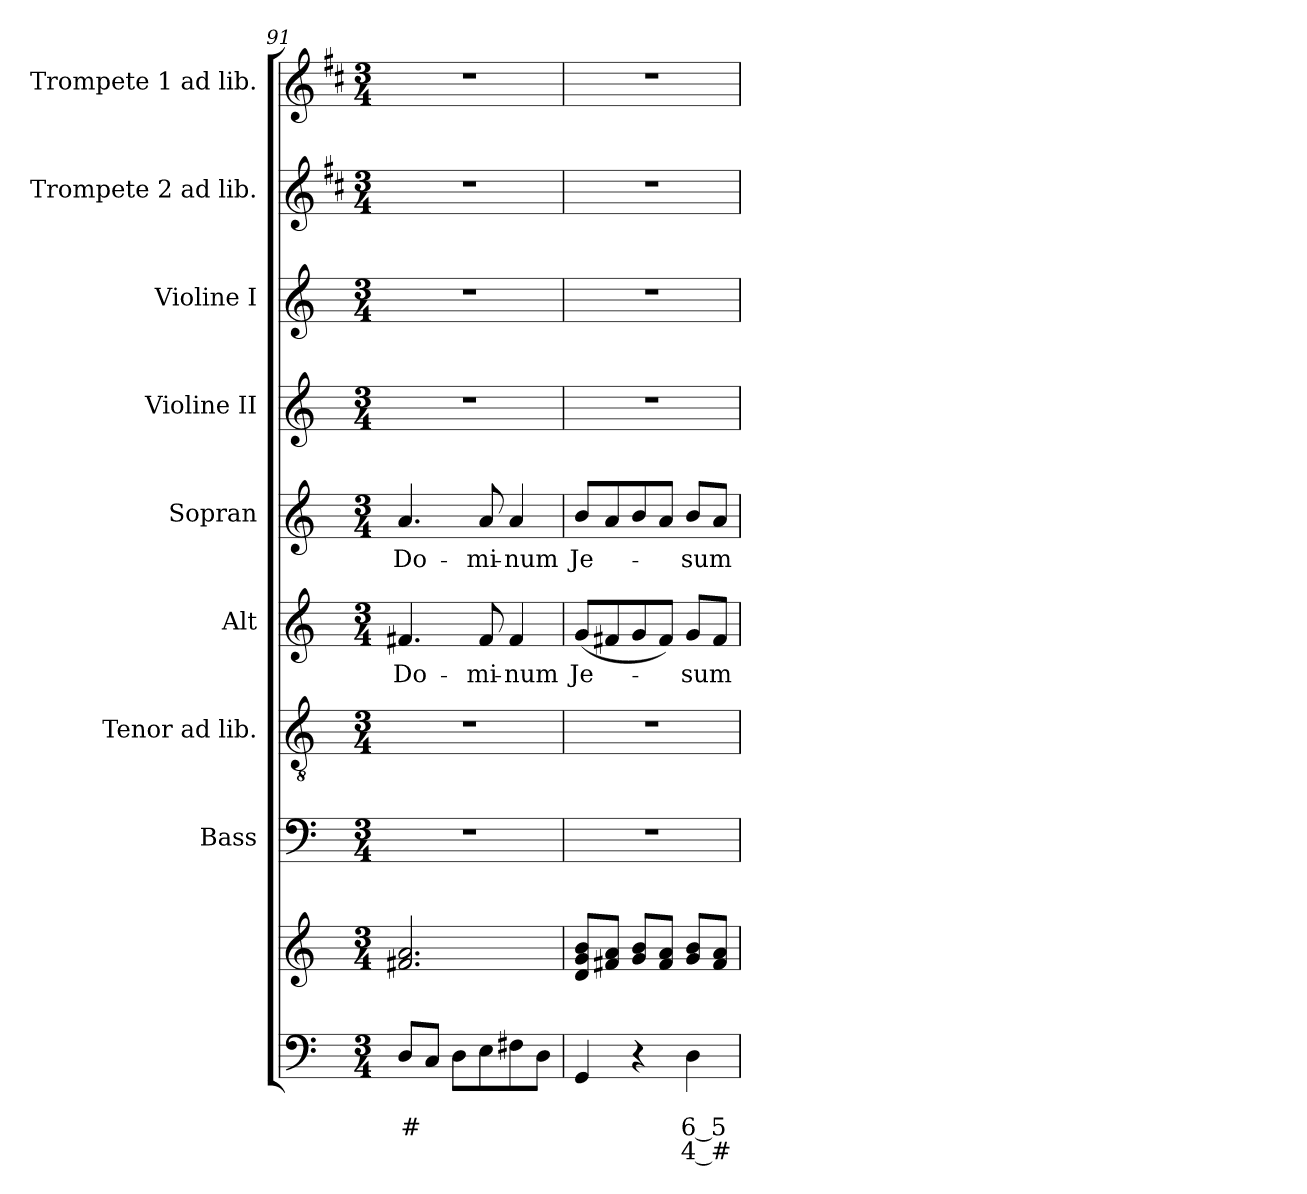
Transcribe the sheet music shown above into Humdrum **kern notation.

**kern	**text	**text	**text	**kern	**kern	**kern	**kern	**text	**kern	**text	**kern	**kern	**kern	**kern
*part9	*part9	*part9	*part9	*part9	*part8	*part7	*part6	*part6	*part5	*part5	*part4	*part3	*part2	*part1
*staff10	*staff10	*staff10	*staff10	*staff9	*staff8	*staff7	*staff6	*staff6	*staff5	*staff5	*staff4	*staff3	*staff2	*staff1
*	*	*	*	*	*I"Bass	*I"Tenor ad lib.	*I"Alt	*	*I"Sopran	*	*I"Violine II	*I"Violine I	*I"Trompete 2 ad lib.	*I"Trompete 1 ad lib.
*	*	*	*	*	*I'B.	*I'T.	*I'A.	*	*I'S.	*	*I'Vl. II	*I'Vl. I	*I'Trp. 2	*I'Trp. 1
*clefF4	*	*	*	*clefG2	*clefF4	*clefGv2	*clefG2	*	*clefG2	*	*clefG2	*clefG2	*clefG2	*clefG2
*	*	*	*	*	*	*	*	*	*	*	*	*	*ITrd1c2	*ITrd1c2
*k[]	*	*	*	*k[]	*k[]	*k[]	*k[]	*	*k[]	*	*k[]	*k[]	*k[]	*k[]
*C:	*	*	*	*C:	*C:	*C:	*C:	*	*C:	*	*C:	*C:	*C:	*C:
*M3/4	*	*	*	*M3/4	*M3/4	*M3/4	*M3/4	*	*M3/4	*	*M3/4	*M3/4	*M3/4	*M3/4
=91	=91	=91	=91	=91	=91	=91	=91	=91	=91	=91	=91	=91	=91	=91
!	!	!LO:LY:b	!	!	!	!	!	!LO:LY:b	!	!LO:LY:b	!	!	!	!
8D/L	.	#	.	2.f#X/ 2.a/	2.r	2.r	4.f#X/	Do-	4.a/	Do-	2.r	2.r	2.r	2.r
8C/J	.	.	.	.	.	.	.	.	.	.	.	.	.	.
8D\L	.	.	.	.	.	.	.	.	.	.	.	.	.	.
!	!	!	!	!	!	!	!	!LO:LY:b	!	!LO:LY:b	!	!	!	!
8E\	.	.	.	.	.	.	8f#/	-mi-	8a/	-mi-	.	.	.	.
!	!	!	!	!	!	!	!	!LO:LY:b	!	!LO:LY:b	!	!	!	!
8F#X\	.	.	.	.	.	.	4f#/	-num	4a/	-num	.	.	.	.
8D\J	.	.	.	.	.	.	.	.	.	.	.	.	.	.
=92	=92	=92	=92	=92	=92	=92	=92	=92	=92	=92	=92	=92	=92	=92
!	!	!	!	!	!	!	!	!LO:LY:b	!	!LO:LY:b	!	!	!	!
4GG/	.	.	.	8d/ 8g/ 8b/L	2.r	2.r	(<8g/L	Je-	8b/L	Je-	2.r	2.r	2.r	2.r
.	.	.	.	8f#X/ 8a/J	.	.	8f#X/	.	8a/	.	.	.	.	.
4r	.	.	.	8g/ 8b/L	.	.	8g/	.	8b/	.	.	.	.	.
.	.	.	.	8f#/ 8a/J	.	.	8f#/J)	.	8a/J	.	.	.	.	.
!	!	!LO:LY:b	!LO:LY:b	!	!	!	!	!LO:LY:b	!	!LO:LY:b	!	!	!	!
4D\	.	6_5	4_#	8g/ 8b/L	.	.	8g/L	-sum	8b/L	-sum	.	.	.	.
.	.	.	.	8f#/ 8a/J	.	.	8f#/J	.	8a/J	.	.	.	.	.
=	=	=	=	=	=	=	=	=	=	=	=	=	=	=
*-	*-	*-	*-	*-	*-	*-	*-	*-	*-	*-	*-	*-	*-	*-
